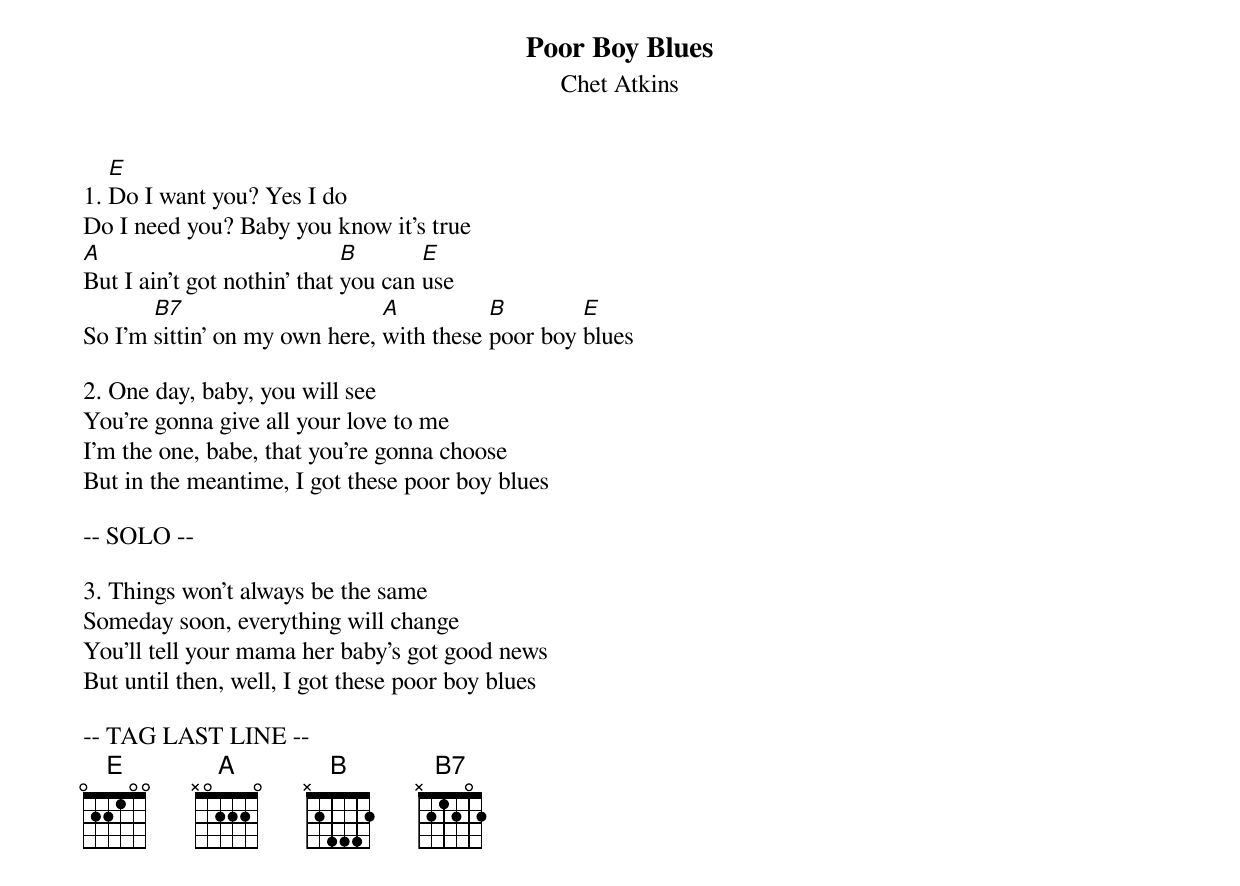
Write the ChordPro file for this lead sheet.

{title: Poor Boy Blues}
{subtitle: Chet Atkins}

{sov}
1. [E]Do I want you? Yes I do
Do I need you? Baby you know it's true
[A]But I ain't got nothin' that [B]you can [E]use
So I'm [B7]sittin' on my own here, [A]with these [B]poor boy [E]blues
{eov}

{sov}
2. One day, baby, you will see
You're gonna give all your love to me
I'm the one, babe, that you're gonna choose
But in the meantime, I got these poor boy blues
{eov}

-- SOLO --

{sov}
3. Things won't always be the same
Someday soon, everything will change
You'll tell your mama her baby's got good news
But until then, well, I got these poor boy blues
{eov}

-- TAG LAST LINE --
